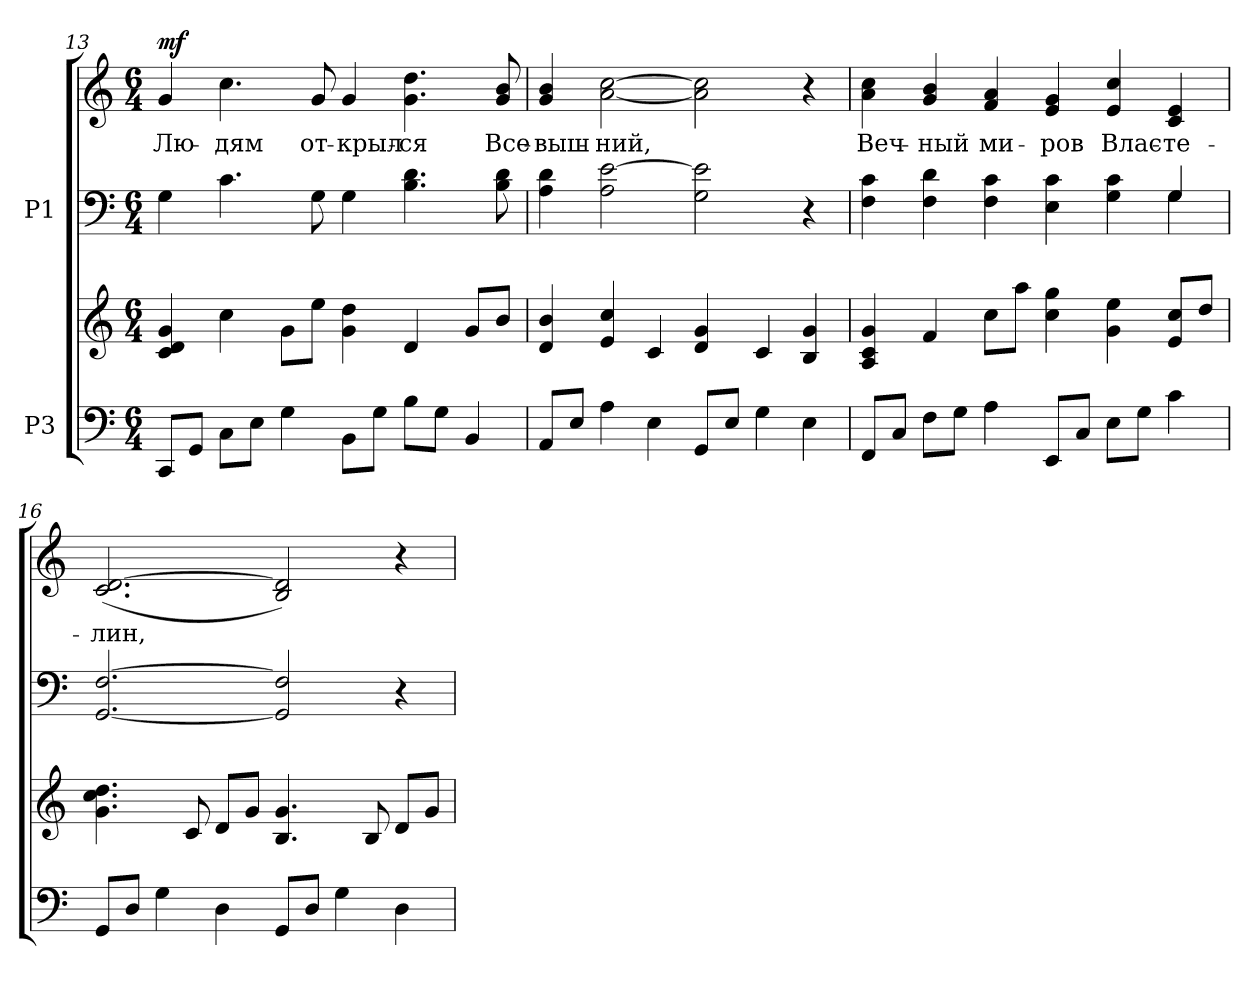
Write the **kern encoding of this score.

**kern	**kern	**kern	**kern	**text	**dynam
*part2	*part2	*part1	*part1	*part1	*part1
*staff4	*staff3	*staff2	*staff1	*staff1	*staff1/2
*I"P3	*	*I"P1	*	*	*
*clefF4	*clefG2	*clefF4	*clefG2	*	*
*k[]	*k[]	*k[]	*k[]	*	*
*C:	*C:	*C:	*C:	*	*
*M6/4	*M6/4	*M6/4	*M6/4	*	*
=13	=13	=13	=13	=13	=13
!	!	!	!	!LO:LY:b:color=#000000	!
8CCi/L	4ci/ 4di 4gi	4Gi\	4gi/	Лю-	mf
8GGi/J	.	.	.	.	.
!	!	!	!	!LO:LY:b:color=#000000	!
8Ci\L	4cci\	4.ci\	4.cci\	-дям	.
8Ei\J	.	.	.	.	.
4Gi\	8gi\L	.	.	.	.
!	!	!	!	!LO:LY:b:color=#000000	!
.	8eei\J	8Gi\	8gi/	от-	.
!	!	!	!	!LO:LY:b:color=#000000	!
8BBi\L	4gi\ 4ddi	4Gi\	4gi/	-крыл-	.
8Gi\J	.	.	.	.	.
!	!	!	!	!LO:LY:b:color=#000000	!
8Bi\L	4di/	4.Bi\ 4.di	4.gi\ 4.ddi	-ся	.
8Gi\J	.	.	.	.	.
4BBi/	8gi/L	.	.	.	.
!	!	!	!	!LO:LY:b:color=#000000	!
.	8bi/J	8Bi\ 8di	8gi/ 8bi	Все-	.
!!LO:LB:g=z
=14	=14	=14	=14	=14	=14
!	!	!	!	!LO:LY:b:color=#000000	!
8AAi/L	4di/ 4bi	4Ai\ 4di	4gi/ 4bi	-выш-	.
8Ei/J	.	.	.	.	.
!	!	!	!	!LO:LY:b:color=#000000	!
4Ai\	4ei/ 4cci	2Ai\ [>2ei	[<2ai\ [>2cci	-ний,	.
4Ei\	4ci/	.	.	.	.
8GGi/L	4di/ 4gi	2Gi\ 2ei]	2ai\] 2cci]	.	.
8Ei/J	.	.	.	.	.
4Gi\	4ci/	.	.	.	.
4Ei\	4Bi/ 4gi	4r	4r	.	.
=15	=15	=15	=15	=15	=15
*	*	*^	*	*	*
!	!	!	!	!	!LO:LY:b:color=#000000	!
8FFi/L	4Ai/ 4ci 4gi	4Fi\ 4ci	2.ryy	4ai\ 4cci	Веч-	.
8Ci/J	.	.	.	.	.	.
!	!	!	!	!	!LO:LY:b:color=#000000	!
8Fi\L	4fi/	4Fi\ 4di	.	4gi/ 4bi	-ный	.
8Gi\J	.	.	.	.	.	.
!	!	!	!	!	!LO:LY:b:color=#000000	!
4Ai\	8cci\L	4Fi\ 4ci	.	4fi/ 4ai	ми-	.
.	8aai\J	.	.	.	.	.
!	!	!	!	!	!LO:LY:b:color=#000000	!
8EEi/L	4cci\ 4ggi	4Ei\ 4ci	4ryy	4ei/ 4gi	-ров	.
8Ci/J	.	.	.	.	.	.
!	!	!	!	!	!LO:LY:b:color=#000000	!
8Ei\L	4gi\ 4eei	4Gi\ 4ci	4ryy	4ei/ 4cci	Влас-	.
8Gi\J	.	.	.	.	.	.
!	!	!	!	!	!LO:LY:b:color=#000000	!
4ci\	8ei/ 8cciL	4Gi/	4Gi\	4ci/ 4ei	-те-	.
.	8ddi/J	.	.	.	.	.
*	*	*v	*v	*	*	*
=16	=16	=16	=16	=16	=16
!	!	!	!	!LO:LY:b:color=#000000	!
8GGi/L	4.gi\ 4.cci 4.ddi	[<2.GGi/ [>2.Fi	(2.ci/ [>2.di	-лин,	.
8Di/J	.	.	.	.	.
4Gi\	.	.	.	.	.
.	8ci/	.	.	.	.
4Di\	8di/L	.	.	.	.
.	8gi/J	.	.	.	.
8GGi/L	4.Bi/ 4.gi	2GGi/] 2Fi]	2Bi/ 2di])	.	.
8Di/J	.	.	.	.	.
4Gi\	.	.	.	.	.
.	8Bi/	.	.	.	.
4Di\	8di/L	4r	4r	.	.
.	8gi/J	.	.	.	.
=	=	=	=	=	=
*-	*-	*-	*-	*-	*-
